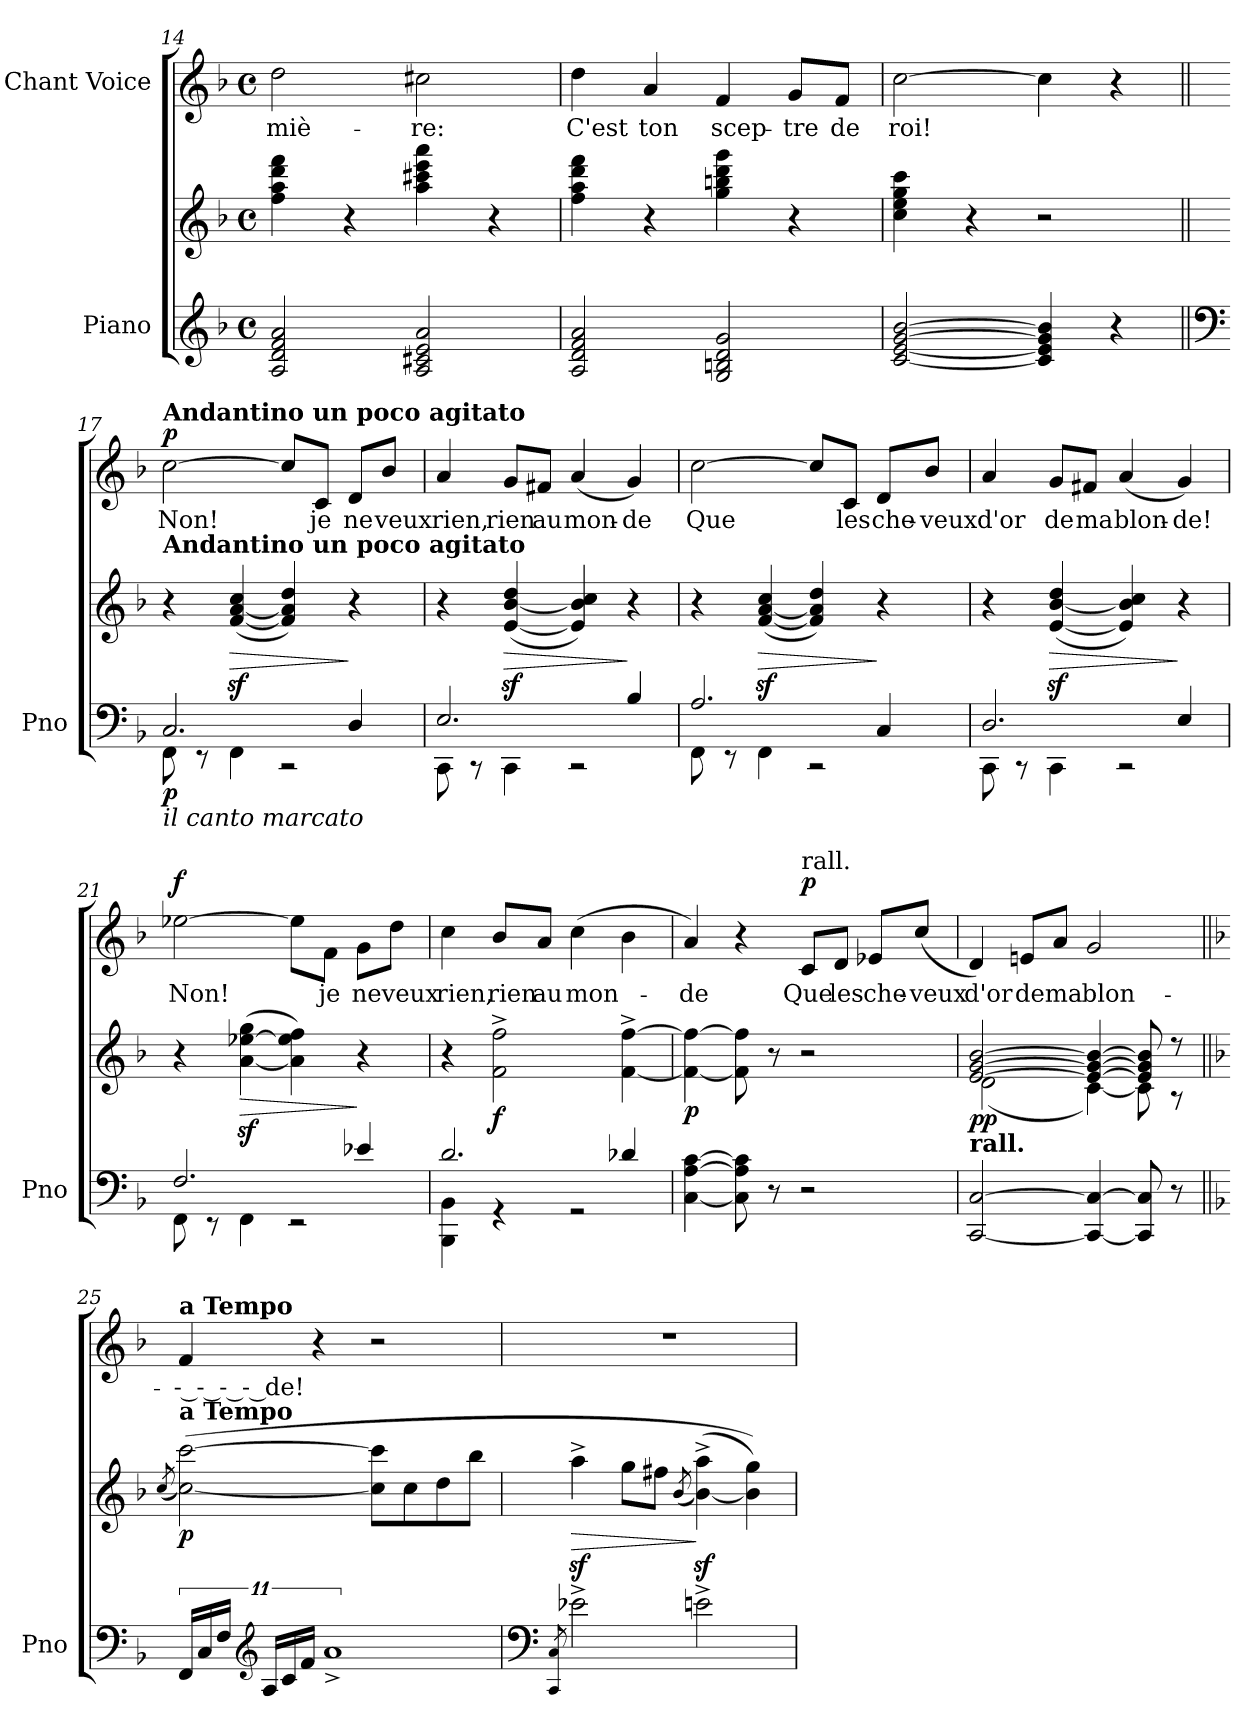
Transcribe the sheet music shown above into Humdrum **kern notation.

**kern	**kern	**dynam	**kern	**text	**dynam
*part2	*part2	*part2	*part1	*part1	*part1
*staff3	*staff2	*staff2/3	*staff1	*staff1	*staff1
*I"Piano	*	*	*I"Chant Voice	*	*
*I'Pno	*	*	*	*	*
*clefG2	*clefG2	*	*clefG2	*	*
*k[b-]	*k[b-]	*	*k[b-]	*	*
*M4/4	*M4/4	*	*M4/4	*	*
*met(c)	*met(c)	*	*met(c)	*	*
=14	=14	=14	=14	=14	=14
!	!	!	!	!LO:LY:b	!
2A/ 2d/ 2f/ 2a/	4ff\ 4aa\ 4ddd\ 4fff\	.	2dd\	-miè-	.
.	4r	.	.	.	.
!	!	!	!	!LO:LY:b	!
2A/ 2c#X/ 2e/ 2a/	4aa\ 4ccc#X\ 4eee\ 4aaa\	.	2cc#X\	-re:	.
.	4r	.	.	.	.
=15	=15	=15	=15	=15	=15
!	!	!	!	!LO:LY:b	!
2A/ 2d/ 2f/ 2a/	4ff\ 4aa\ 4ddd\ 4fff\	.	4dd\	C'est	.
!	!	!	!	!LO:LY:b	!
.	4r	.	4a/	ton	.
!	!	!	!	!LO:LY:b	!
2G/ 2Bn/ 2d/ 2g/	4gg\ 4bbn\ 4ddd\ 4ggg\	.	4f/	scep-	.
!	!	!	!	!LO:LY:b	!
.	4r	.	8g/L	-tre	.
!	!	!	!	!LO:LY:b	!
.	.	.	8f/J	de	.
=16	=16	=16	=16	=16	=16
!	!	!	!	!LO:LY:b	!
[2c/ [2e/ [>2g/ [2b-/	4cc\ 4ee\ 4gg\ 4ccc\	.	[2cc\	roi!	.
.	4r	.	.	.	.
4c/] 4e/] 4g/] 4b-/]	2r	.	4cc\]	.	.
4r	.	.	4r	.	.
!!LO:PB:g=z
=17||	=17||	=17||	=17||	=17||	=17||
*clefF4	*	*	*	*	*
*	*	*	*MM104	*	*
*^	*	*	*	*	*
!	!	!	!	!LO:TX:a:B:t=Andantino un poco agitato	!	!
!	!	!LO:TX:a:B:t=Andantino un poco agitato	!	!	!	!
!LO:TX:b:i:t=il canto marcato	!	!	!	!	!	!
!	!	!	!LO:DY:b=2	!	!LO:LY:b	!LO:DY:a
2.C/	8FF\	4r	p	[2cc\	Non!	p
.	8r	.	.	.	.	.
!	!	!	!LO:HP:b	!	!	!
.	4FF\	([4f/z< [<4a/z< 4cc/z<	>	.	.	.
.	2r	4f/] 4a/] 4dd/)	.	8cc/L]	.	.
!	!	!	!	!	!LO:LY:b	!
.	.	.	.	8c/J	je	.
!	!	!	!	!	!LO:LY:b	!
4D/	.	4r	]	8d/L	ne	.
!	!	!	!	!	!LO:LY:b	!
.	.	.	.	8b-/J	veux	.
=18	=18	=18	=18	=18	=18	=18
!	!	!	!	!	!LO:LY:b	!
2.E/	8CC\	4r	.	4a/	rien,	.
.	8r	.	.	.	.	.
!	!	!	!LO:HP:b	!	!LO:LY:b	!
.	4CC\	([4e/z< [<4b-/z< 4dd/z<	>	8g/L	rien	.
!	!	!	!	!	!LO:LY:b	!
.	.	.	.	8f#X/J	au	.
!	!	!	!	!	!LO:LY:b	!
.	2r	4e/] 4b-/] 4cc/)	.	(4a/	mon-	.
!	!	!	!	!	!LO:LY:b	!
4B-/	.	4r	]	4g/)	-de	.
=19	=19	=19	=19	=19	=19	=19
!	!	!	!	!	!LO:LY:b	!LO:DY:a
!	!	!	!	!	!	!LO:DY:n=1:a
2.A/	8FF\	4r	.	[2cc\	Que	other-dynamics f
.	8r	.	.	.	.	.
!	!	!	!LO:HP:b	!	!	!
.	4FF\	([4f/z< [<4a/z< 4cc/z<	>	.	.	.
.	2r	4f/] 4a/] 4dd/)	.	8cc/L]	.	.
!	!	!	!	!	!LO:LY:b	!
.	.	.	.	8c/J	les	.
!	!	!	!	!	!LO:LY:b	!
4C/	.	4r	]	8d/L	che-	.
!	!	!	!	!	!LO:LY:b	!
.	.	.	.	8b-/J	-veux	.
=20	=20	=20	=20	=20	=20	=20
!	!	!	!	!	!LO:LY:b	!
2.D/	8CC\	4r	.	4a/	d'or	.
.	8r	.	.	.	.	.
!	!	!	!LO:HP:b	!	!LO:LY:b	!
.	4CC\	([4e/z< [<4b-/z< 4dd/z<	>	8g/L	de	.
!	!	!	!	!	!LO:LY:b	!
.	.	.	.	8f#X/J	ma	.
!	!	!	!	!	!LO:LY:b	!
.	2r	4e/] 4b-/] 4cc/)	.	(4a/	blon-	.
!	!	!	!	!	!LO:LY:b	!
4E/	.	4r	]	4g/)	-de!	.
!!LO:LB:g=z
=21	=21	=21	=21	=21	=21	=21
!	!	!	!LO:DY:b=2	!	!LO:LY:b	!
!	!	!	!LO:DY:n=1:b=2	!	!	!LO:DY:a
2.F/	8FF\	4r	other-dynamics f	[2ee-X\	Non!	f
.	8r	.	.	.	.	.
!	!	!	!LO:HP:b	!	!	!
.	4FF\	(>[4a\z< [<4ee-X\z< 4gg\z<	>	.	.	.
.	2r	4a\] 4ee-\] 4ff\)	.	8ee-\L]	.	.
!	!	!	!	!	!LO:LY:b	!
.	.	.	.	8f\J	je	.
!	!	!	!	!	!LO:LY:b	!
4e-X/	.	4r	]	8g\L	ne	.
!	!	!	!	!	!LO:LY:b	!
.	.	.	.	8dd\J	veux	.
=22	=22	=22	=22	=22	=22	=22
!	!	!	!	!	!LO:LY:b	!
2.d/	4BBB-\ 4BB-\	4r	.	4cc\	rien,	.
!	!	!	!LO:DY:b	!	!LO:LY:b	!
.	4r	2f\^ 2ff\^	f	8b-/L	rien	.
!	!	!	!	!	!LO:LY:b	!
.	.	.	.	8a/J	au	.
!	!	!	!	!	!LO:LY:b	!
.	2r	.	.	(4cc\	mon-	.
4d-X/	.	[4f\^ [4ff\^	.	4b-\	.	.
*v	*v	*	*	*	*	*
=23	=23	=23	=23	=23	=23
!	!	!LO:DY:b	!	!LO:LY:b	!
[4C\ [4A\ [4c\	4f\_ 4ff\_	p	4a/)	-de	.
8C\] 8A\] 8c\]	8f\] 8ff\]	.	4r	.	.
8r	8r	.	.	.	.
!	!	!	!LO:TX:a:t=rall.	!	!
!	!	!	!	!LO:LY:b	!LO:DY:a
2r	2r	.	8c/L	Que	p
!	!	!	!	!LO:LY:b	!
.	.	.	8d/J	les	.
!	!	!	!	!LO:LY:b	!
.	.	.	8e-X/L	che-	.
!	!	!	!	!LO:LY:b	!
.	.	.	(8cc/J	-veux	.
=24	=24	=24	=24	=24	=24
*	*^	*	*	*	*
!	!LO:TX:b:B:t=rall.	!	!	!	!	!
!	!	!	!LO:DY:b	!	!LO:LY:b	!
[2CC/ [2C/	[>2e/ [2g/ [2b-/	(2d\	pp	4d/)	d'or	.
!	!	!	!	!	!LO:LY:b	!
.	.	.	.	8en/L	de	.
!	!	!	!	!	!LO:LY:b	!
.	.	.	.	8a/J	ma	.
!	!	!	!	!	!LO:LY:b	!
4CC/_ 4C/_	4e/_ 4g/_ 4b-/_	[4c\)	.	2g/	blon-	.
8CC/] 8C/]	8e/] 8g/] 8b-/]	8c\]	.	.	.	.
8r	8r	8r	.	.	.	.
*	*v	*v	*	*	*	*
!!LO:LB:g=z
=25||	=25||	=25||	=25||	=25||	=25||
*k[b-]	*k[b-]	*	*k[b-]	*	*
.	(8qcc/	.	.	.	.
!	!	!	!LO:TX:a:B:t=a Tempo	!	!
!	!LO:TX:a:B:t=a Tempo	!	!	!	!
!	!	!LO:DY:b	!	!LO:LY:b	!
22FF!/LL	([2cc\ [2ccc\)	p	4f/	-- - - - de!	.
22C!/	.	.	.	.	.
22F!/JJ	.	.	.	.	.
*clefG2	*	*	*	*	*
22A!/LL	.	.	.	.	.
22c!/	.	.	.	.	.
22f!/JJ	.	.	.	.	.
.	.	.	4r	.	.
11%8a^	.	.	.	.	.
.	8cc\] 8ccc\]L	.	2r	.	.
.	8cc\	.	.	.	.
.	8dd\	.	.	.	.
.	8bb-\J	.	.	.	.
=26	=26	=26	=26	=26	=26
*clefF4	*	*	*	*	*
8qCC/ 8qC/	.	.	.	.	.
!	!	!LO:HP:b	!	!	!
2e-X^\	4aaz<^\	>	1r	.	.
.	8gg\L	.	.	.	.
.	8ff#X\J	.	.	.	.
.	(8qb-/	.	.	.	.
2en^\	(>[4b-\z<^ 4aa\z<^)	]	.	.	.
.	4b-\] 4gg\))	.	.	.	.
=	=	=	=	=	=
*-	*-	*-	*-	*-	*-
